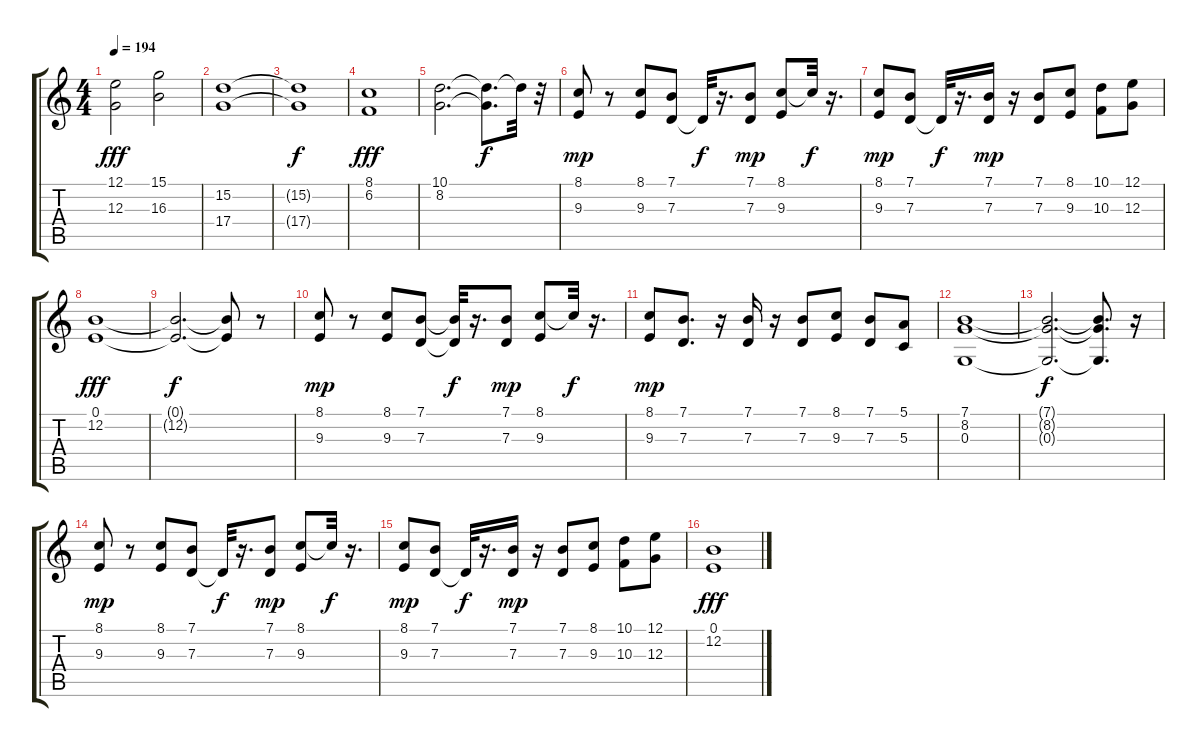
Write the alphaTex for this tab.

\track "" {instrument trumpet}
\staff {score tabs}
\tuning (E4 B3 G3 D3 A2 E2) {hide}
\ts (4 4)
\tempo 194
\clef g2
\ks c
(12.1 12.3).2{dy fff} (15.1 16.3).2 |
(15.2 17.4).1 |
(15.2{t} 17.4{t}).1{dy f} |
(8.1 6.2).1{dy fff} |
(10.1 8.2).2{d} (10.1{t} 8.2{t}).8{d dy f} 10.1{t}.32 r.32 |
(8.1 9.3).8{dy mp} r.8 (8.1 9.3).8 (7.1 7.3).8 7.3{t}.32{dy f} r.16{d} (7.1 7.3).8{dy mp} (8.1 9.3).8 8.1{t}.32{dy f} r.16{d} |
(8.1 9.3).8{dy mp} (7.1 7.3).8 7.3{t}.32{dy f} r.16{d} (7.1 7.3).16{dy mp} r.16 (7.1 7.3).8 (8.1 9.3).8 (10.1 10.3).8 (12.1 12.3).8 |
(0.1 12.2).1{dy fff} |
(0.1{t} 12.2{t}).2{d dy f} (0.1{t} 12.2{t}).8 r.8 |
(8.1 9.3).8{dy mp} r.8 (8.1 9.3).8 (7.1 7.3).8 (7.1{t} 7.3{t}).32{dy f} r.16{d} (7.1 7.3).8{dy mp} (8.1 9.3).8 8.1{t}.32{dy f} r.16{d} |
(8.1 9.3).8{dy mp} (7.1 7.3).8{d} r.16 (7.1 7.3).16 r.16 (7.1 7.3).8 (8.1 9.3).8 (7.1 7.3).8 (5.1 5.3).8 |
(7.1 8.2 0.3).1 |
(7.1{t} 8.2{t} 0.3{t}).2{d dy f} (7.1{t} 8.2{t} 0.3{t}).8{d} r.16 |
(8.1 9.3).8{dy mp} r.8 (8.1 9.3).8 (7.1 7.3).8 7.3{t}.32{dy f} r.16{d} (7.1 7.3).8{dy mp} (8.1 9.3).8 8.1{t}.32{dy f} r.16{d} |
(8.1 9.3).8{dy mp} (7.1 7.3).8 7.3{t}.32{dy f} r.16{d} (7.1 7.3).16{dy mp} r.16 (7.1 7.3).8 (8.1 9.3).8 (10.1 10.3).8 (12.1 12.3).8 |
(0.1 12.2).1{dy fff}
